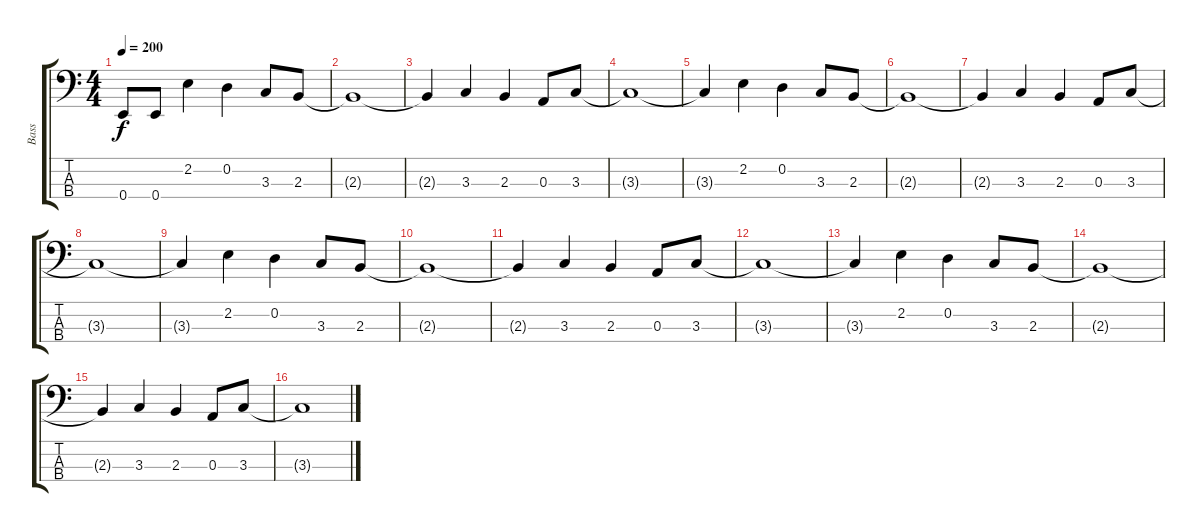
\track ("Bass" "Bass") {instrument electricbasspick}
\staff {score tabs}
\tuning (G2 D2 A1 E1) {hide}
\ts (4 4)
\tempo 200
\clef f4
\ks c
0.4.8{dy f} 0.4.8 2.2.4 0.2.4 3.3.8 2.3.8 |
2.3{t}.1 |
2.3{t}.4 3.3.4 2.3.4 0.3.8 3.3.8 |
3.3{t}.1 |
3.3{t}.4 2.2.4 0.2.4 3.3.8 2.3.8 |
2.3{t}.1 |
2.3{t}.4 3.3.4 2.3.4 0.3.8 3.3.8 |
3.3{t}.1 |
3.3{t}.4 2.2.4 0.2.4 3.3.8 2.3.8 |
2.3{t}.1 |
2.3{t}.4 3.3.4 2.3.4 0.3.8 3.3.8 |
3.3{t}.1 |
3.3{t}.4 2.2.4 0.2.4 3.3.8 2.3.8 |
2.3{t}.1 |
2.3{t}.4 3.3.4 2.3.4 0.3.8 3.3.8 |
3.3{t}.1
